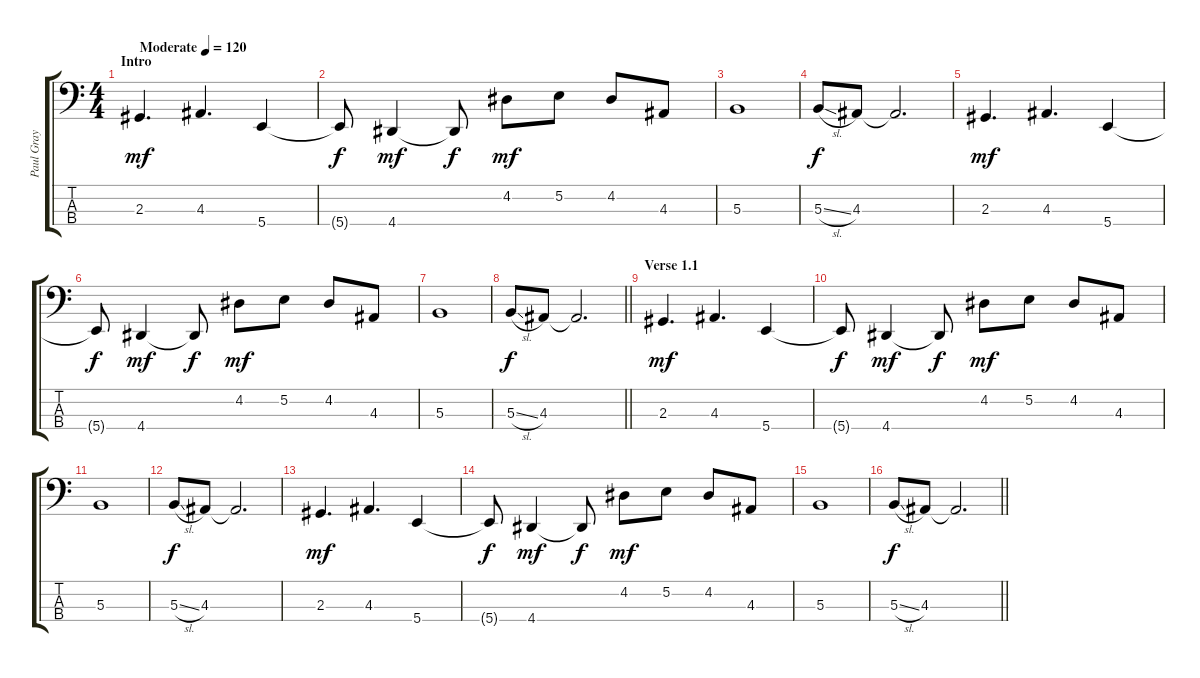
\track ("Paul Gray" "Paul Gray") {instrument acousticbass}
\staff {score tabs}
\tuning (E2 B1 Gb1 B0) {hide}
\ts (4 4)
\section ("" "Intro")
\tempo (120 "Moderate")
\clef f4
\ks c
2.3.4{d dy mf instrument acousticbass} 4.3.4{d} 5.4.4 |
5.4{t}.8{dy f} 4.4.4{dy mf} 4.4{t}.8{dy f} 4.2.8{dy mf} 5.2.8 4.2.8 4.3.8 |
5.3.1 |
5.3{sl}.8{dy f} 4.3.8 4.3{t}.2{d} |
2.3.4{d dy mf} 4.3.4{d} 5.4.4 |
5.4{t}.8{dy f} 4.4.4{dy mf} 4.4{t}.8{dy f} 4.2.8{dy mf} 5.2.8 4.2.8 4.3.8 |
5.3.1 |
\barLineRight lightlight
5.3{sl}.8{dy f} 4.3.8 4.3{t}.2{d} |
\section ("" "Verse 1.1")
2.3.4{d dy mf} 4.3.4{d} 5.4.4 |
5.4{t}.8{dy f} 4.4.4{dy mf} 4.4{t}.8{dy f} 4.2.8{dy mf} 5.2.8 4.2.8 4.3.8 |
5.3.1 |
5.3{sl}.8{dy f} 4.3.8 4.3{t}.2{d} |
2.3.4{d dy mf} 4.3.4{d} 5.4.4 |
5.4{t}.8{dy f} 4.4.4{dy mf} 4.4{t}.8{dy f} 4.2.8{dy mf} 5.2.8 4.2.8 4.3.8 |
5.3.1 |
\barLineRight lightlight
5.3{sl}.8{dy f} 4.3.8 4.3{t}.2{d}
